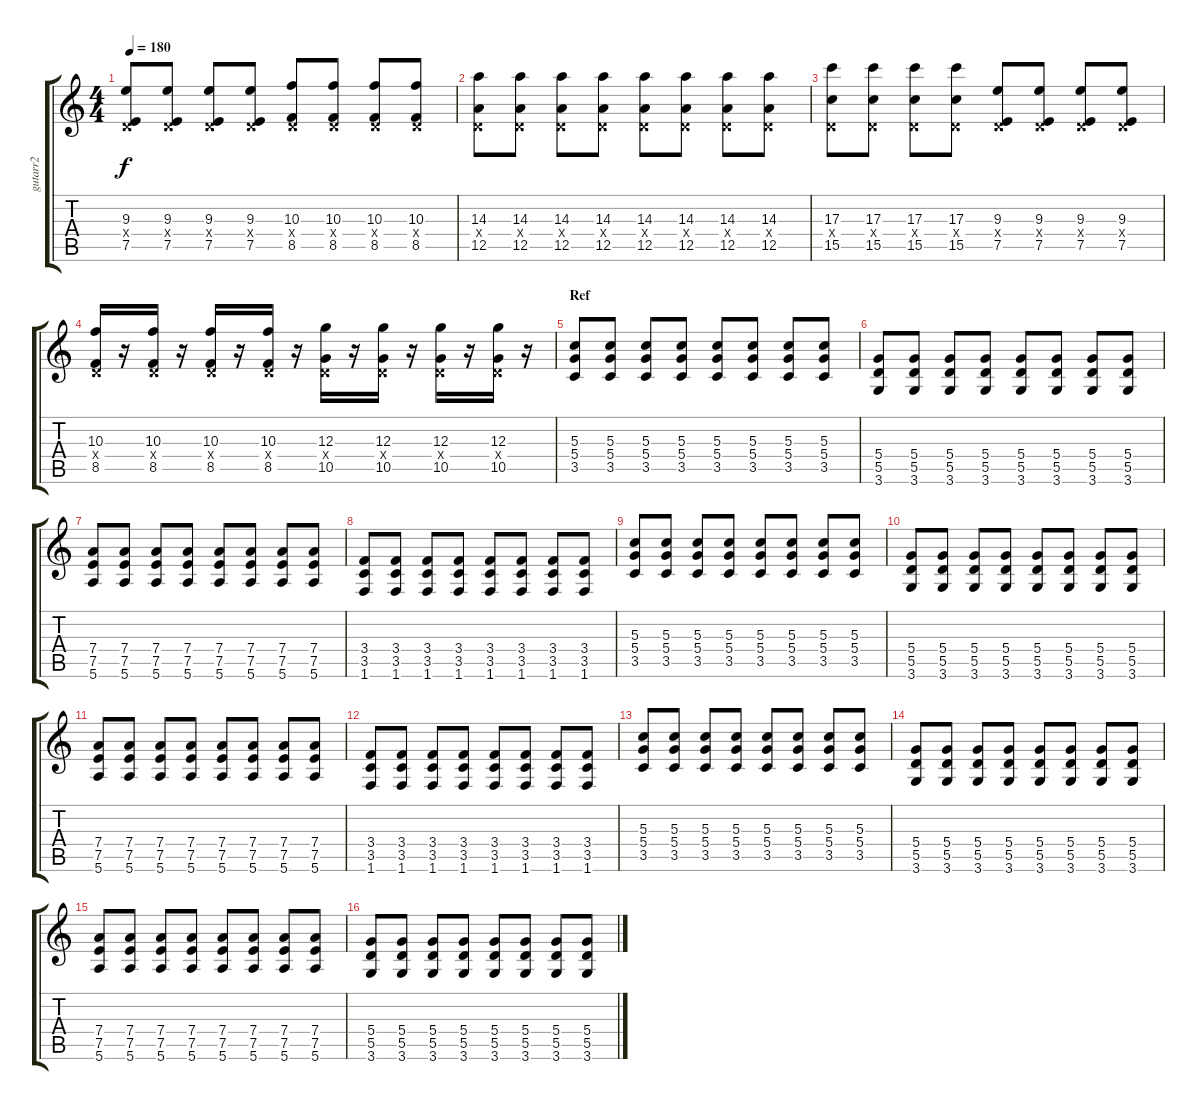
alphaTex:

\track ("gutarr2" "gutarr2") {instrument acousticguitarnylon}
\staff {score tabs}
\tuning (E4 B3 G3 D3 A2 E2) {hide}
\ts (4 4)
\tempo 180
\clef g2
\ks c
(9.3 0.4{x} 7.5).8{dy f} (9.3 0.4{x} 7.5).8 (9.3 0.4{x} 7.5).8 (9.3 0.4{x} 7.5).8 (10.3 0.4{x} 8.5).8 (10.3 0.4{x} 8.5).8 (10.3 0.4{x} 8.5).8 (10.3 0.4{x} 8.5).8 |
(14.3 0.4{x} 12.5).8 (14.3 0.4{x} 12.5).8 (14.3 0.4{x} 12.5).8 (14.3 0.4{x} 12.5).8 (14.3 0.4{x} 12.5).8 (14.3 0.4{x} 12.5).8 (14.3 0.4{x} 12.5).8 (14.3 0.4{x} 12.5).8 |
(17.3 0.4{x} 15.5).8 (17.3 0.4{x} 15.5).8 (17.3 0.4{x} 15.5).8 (17.3 0.4{x} 15.5).8 (9.3 0.4{x} 7.5).8 (9.3 0.4{x} 7.5).8 (9.3 0.4{x} 7.5).8 (9.3 0.4{x} 7.5).8 |
(10.3 0.4{x} 8.5).16 r.16 (10.3 0.4{x} 8.5).16 r.16 (10.3 0.4{x} 8.5).16 r.16 (10.3 0.4{x} 8.5).16 r.16 (12.3 0.4{x} 10.5).16 r.16 (12.3 0.4{x} 10.5).16 r.16 (12.3 0.4{x} 10.5).16 r.16 (12.3 0.4{x} 10.5).16 r.16 |
\section ("" "Ref")
(5.3 5.4 3.5).8 (5.3 5.4 3.5).8 (5.3 5.4 3.5).8 (5.3 5.4 3.5).8 (5.3 5.4 3.5).8 (5.3 5.4 3.5).8 (5.3 5.4 3.5).8 (5.3 5.4 3.5).8 |
(5.4 5.5 3.6).8 (5.4 5.5 3.6).8 (5.4 5.5 3.6).8 (5.4 5.5 3.6).8 (5.4 5.5 3.6).8 (5.4 5.5 3.6).8 (5.4 5.5 3.6).8 (5.4 5.5 3.6).8 |
(7.4 7.5 5.6).8 (7.4 7.5 5.6).8 (7.4 7.5 5.6).8 (7.4 7.5 5.6).8 (7.4 7.5 5.6).8 (7.4 7.5 5.6).8 (7.4 7.5 5.6).8 (7.4 7.5 5.6).8 |
(3.4 3.5 1.6).8 (3.4 3.5 1.6).8 (3.4 3.5 1.6).8 (3.4 3.5 1.6).8 (3.4 3.5 1.6).8 (3.4 3.5 1.6).8 (3.4 3.5 1.6).8 (3.4 3.5 1.6).8 |
(5.3 5.4 3.5).8 (5.3 5.4 3.5).8 (5.3 5.4 3.5).8 (5.3 5.4 3.5).8 (5.3 5.4 3.5).8 (5.3 5.4 3.5).8 (5.3 5.4 3.5).8 (5.3 5.4 3.5).8 |
(5.4 5.5 3.6).8 (5.4 5.5 3.6).8 (5.4 5.5 3.6).8 (5.4 5.5 3.6).8 (5.4 5.5 3.6).8 (5.4 5.5 3.6).8 (5.4 5.5 3.6).8 (5.4 5.5 3.6).8 |
(7.4 7.5 5.6).8 (7.4 7.5 5.6).8 (7.4 7.5 5.6).8 (7.4 7.5 5.6).8 (7.4 7.5 5.6).8 (7.4 7.5 5.6).8 (7.4 7.5 5.6).8 (7.4 7.5 5.6).8 |
(3.4 3.5 1.6).8 (3.4 3.5 1.6).8 (3.4 3.5 1.6).8 (3.4 3.5 1.6).8 (3.4 3.5 1.6).8 (3.4 3.5 1.6).8 (3.4 3.5 1.6).8 (3.4 3.5 1.6).8 |
(5.3 5.4 3.5).8 (5.3 5.4 3.5).8 (5.3 5.4 3.5).8 (5.3 5.4 3.5).8 (5.3 5.4 3.5).8 (5.3 5.4 3.5).8 (5.3 5.4 3.5).8 (5.3 5.4 3.5).8 |
(5.4 5.5 3.6).8 (5.4 5.5 3.6).8 (5.4 5.5 3.6).8 (5.4 5.5 3.6).8 (5.4 5.5 3.6).8 (5.4 5.5 3.6).8 (5.4 5.5 3.6).8 (5.4 5.5 3.6).8 |
(7.4 7.5 5.6).8 (7.4 7.5 5.6).8 (7.4 7.5 5.6).8 (7.4 7.5 5.6).8 (7.4 7.5 5.6).8 (7.4 7.5 5.6).8 (7.4 7.5 5.6).8 (7.4 7.5 5.6).8 |
(5.4 5.5 3.6).8 (5.4 5.5 3.6).8 (5.4 5.5 3.6).8 (5.4 5.5 3.6).8 (5.4 5.5 3.6).8 (5.4 5.5 3.6).8 (5.4 5.5 3.6).8 (5.4 5.5 3.6).8
